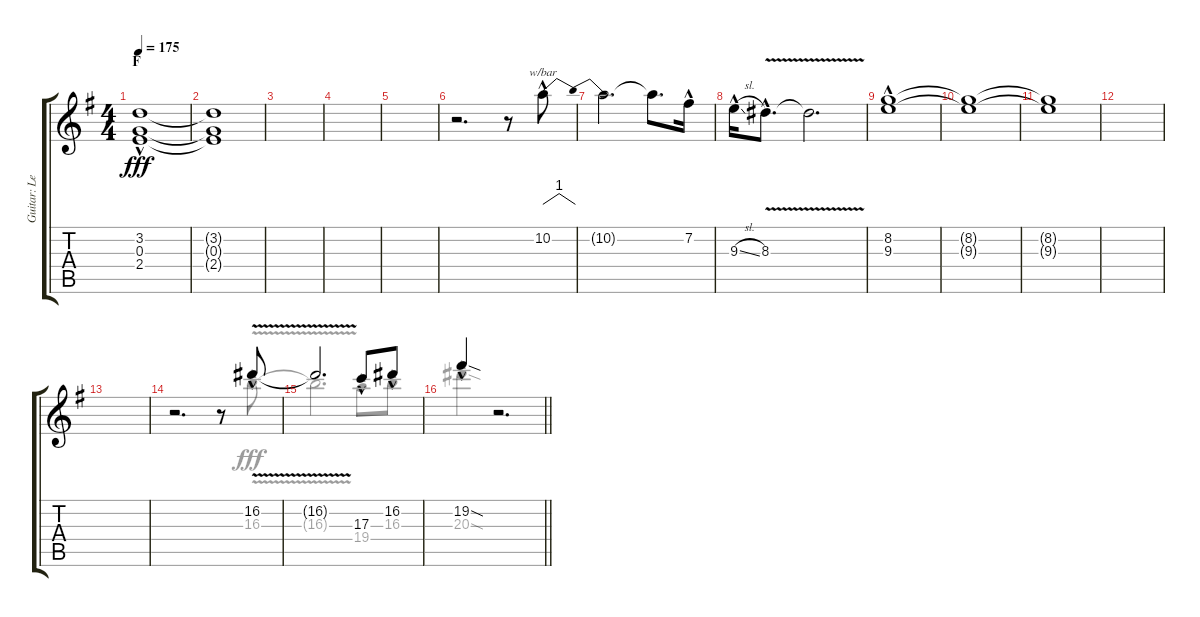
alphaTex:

\track ("Guitar: Lead" "Guitar: Le") {instrument overdrivenguitar}
\staff {score tabs}
\tuning (E4 B3 G3 D3 A2 E2) {hide}
\voice
\ts (4 4)
\section ("" "F")
\tempo 175
\clef g2
\ks g
(3.2{hac} 0.3{hac} 2.4{hac}).1{dy fff} |
(3.2{t} 0.3{t} 2.4{t}).1 |
|
|
|
r.2{d} r.8 10.2{hac}.8{tbe (dip default 0 0 15 4 53 4 60 0)} |
10.2{t}.2{d} 10.2{t}.8{d} 7.2{hac}.16 |
9.3{sl hac}.16 8.3{v hac}.8{d} 8.3{t}.2{d} |
(8.2{hac} 9.3{hac}).1 |
(8.2{t} 9.3{t}).1 |
(8.2{t} 9.3{t}).1 |
|
|
r.2{d} r.8 16.2{v hac}.8 |
16.2{t}.2{d} 17.3{hac}.8 16.2{hac}.8 |
\barLineRight lightlight
19.2{sod hac}.4 r.2{d}
\voice
\clef g2
\ottava regular
\simile none
\ks g
|
|
|
|
|
|
|
|
|
|
|
|
|
r.2{d} r.8 16.3{v hac}.8 |
16.3{t}.2{d} 19.4{hac}.8 16.3{hac}.8 |
\barLineRight lightlight
20.3{sod hac}.4 r.2{d}
